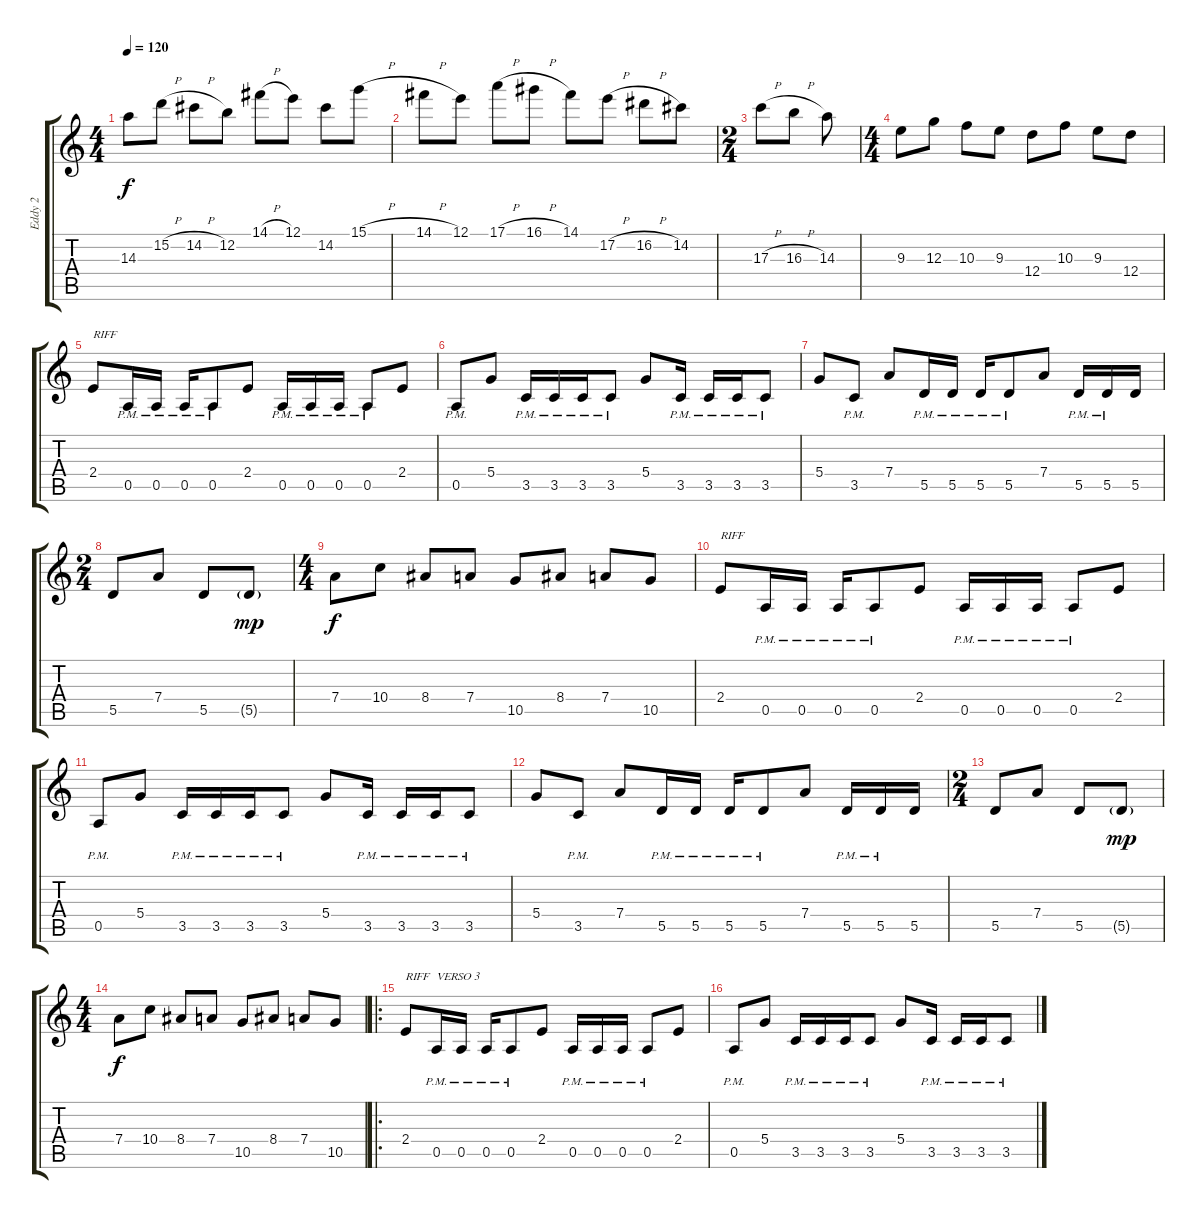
\track ("Eddy 2" "Eddy 2") {instrument distortionguitar}
\staff {score tabs}
\tuning (E4 B3 G3 D3 A2 E2) {hide}
\ts (4 4)
\tempo 120
\clef g2
\ks c
14.3.8{dy f} 15.2{h}.8 14.2{h}.8 12.2.8 14.1{h}.8 12.1.8 14.2.8 15.1{h}.8 |
14.1{h}.8 12.1.8 17.1{h}.8 16.1{h}.8 14.1.8 17.2{h}.8 16.2{h}.8 14.2.8 |
\ts (2 4)
17.3{h}.8 16.3{h}.8 14.3.8 |
\ts (4 4)
9.3.8 12.3.8 10.3.8 9.3.8 12.4.8 10.3.8 9.3.8 12.4.8 |
2.4.8{txt "RIFF"} 0.5{pm}.16 0.5{pm}.16 0.5{pm}.16 0.5{pm}.8 2.4.8 0.5{pm}.16 0.5{pm}.16 0.5{pm}.16 0.5{pm}.8 2.4.8 |
0.5{pm}.8 5.4.8 3.5{pm}.16 3.5{pm}.16 3.5{pm}.16 3.5{pm}.8 5.4.8 3.5{pm}.16 3.5{pm}.16 3.5{pm}.16 3.5{pm}.8 |
5.4.8 3.5{pm}.8 7.4.8 5.5{pm}.16 5.5{pm}.16 5.5{pm}.16 5.5{pm}.8 7.4.8 5.5{pm}.16 5.5{pm}.16 5.5.16 |
\ts (2 4)
5.5.8 7.4.8 5.5.8 5.5{g}.8{dy mp} |
\ts (4 4)
7.4.8{dy f} 10.4.8 8.4.8 7.4.8 10.5.8 8.4.8 7.4.8 10.5.8 |
2.4.8{txt "RIFF"} 0.5{pm}.16 0.5{pm}.16 0.5{pm}.16 0.5{pm}.8 2.4.8 0.5{pm}.16 0.5{pm}.16 0.5{pm}.16 0.5{pm}.8 2.4.8 |
0.5{pm}.8 5.4.8 3.5{pm}.16 3.5{pm}.16 3.5{pm}.16 3.5{pm}.8 5.4.8 3.5{pm}.16 3.5{pm}.16 3.5{pm}.16 3.5{pm}.8 |
5.4.8 3.5{pm}.8 7.4.8 5.5{pm}.16 5.5{pm}.16 5.5{pm}.16 5.5{pm}.8 7.4.8 5.5{pm}.16 5.5{pm}.16 5.5.16 |
\ts (2 4)
5.5.8 7.4.8 5.5.8 5.5{g}.8{dy mp} |
\ts (4 4)
7.4.8{dy f} 10.4.8 8.4.8 7.4.8 10.5.8 8.4.8 7.4.8 10.5.8 |
\ro
2.4.8{txt "RIFF"} 0.5{pm}.16{txt "VERSO 3"} 0.5{pm}.16 0.5{pm}.16 0.5{pm}.8 2.4.8 0.5{pm}.16 0.5{pm}.16 0.5{pm}.16 0.5{pm}.8 2.4.8 |
0.5{pm}.8 5.4.8 3.5{pm}.16 3.5{pm}.16 3.5{pm}.16 3.5{pm}.8 5.4.8 3.5{pm}.16 3.5{pm}.16 3.5{pm}.16 3.5{pm}.8
